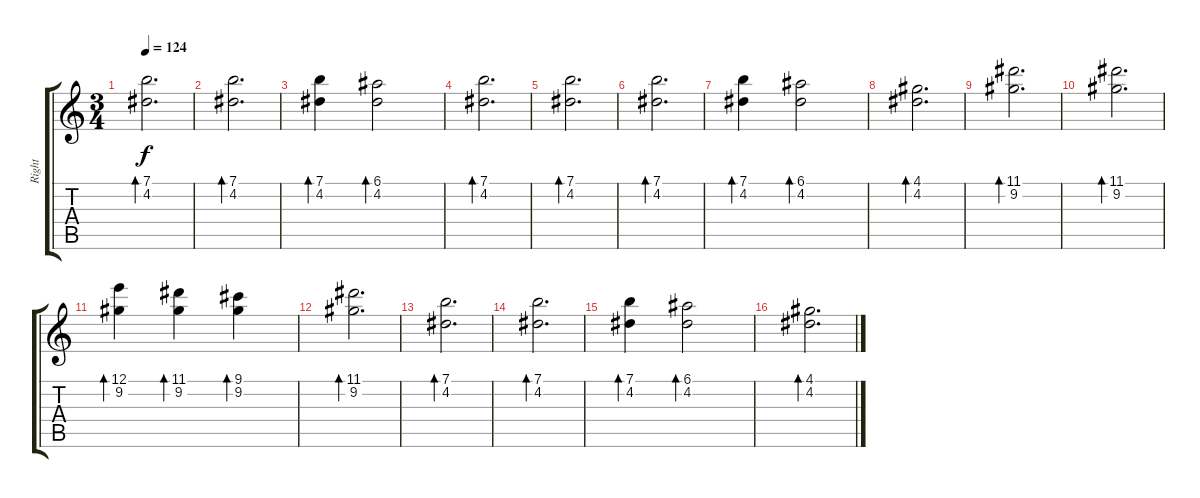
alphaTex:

\track ("Right" "Right") {instrument acousticguitarsteel}
\staff {score tabs}
\tuning (E4 B3 G3 D3 A2 E2) {hide}
\ts (3 4)
\tempo 124
\clef g2
\ks c
(7.1 4.2).2{d bd 120 dy f volume 9 instrument acousticguitarsteel} |
(7.1 4.2).2{d bd 120} |
(7.1 4.2).4{bd 120} (6.1 4.2).2{bd 120} |
(7.1 4.2).2{d bd 120} |
(7.1 4.2).2{d bd 120} |
(7.1 4.2).2{d bd 120} |
(7.1 4.2).4{bd 120} (6.1 4.2).2{bd 120} |
(4.1 4.2).2{d bd 120} |
(11.1 9.2).2{d bd 120} |
(11.1 9.2).2{d bd 120} |
(12.1 9.2).4{bd 120} (11.1 9.2).4{bd 120} (9.1 9.2).4{bd 120} |
(11.1 9.2).2{d bd 120} |
(7.1 4.2).2{d bd 120} |
(7.1 4.2).2{d bd 120} |
(7.1 4.2).4{bd 120} (6.1 4.2).2{bd 120} |
(4.1 4.2).2{d bd 120}
